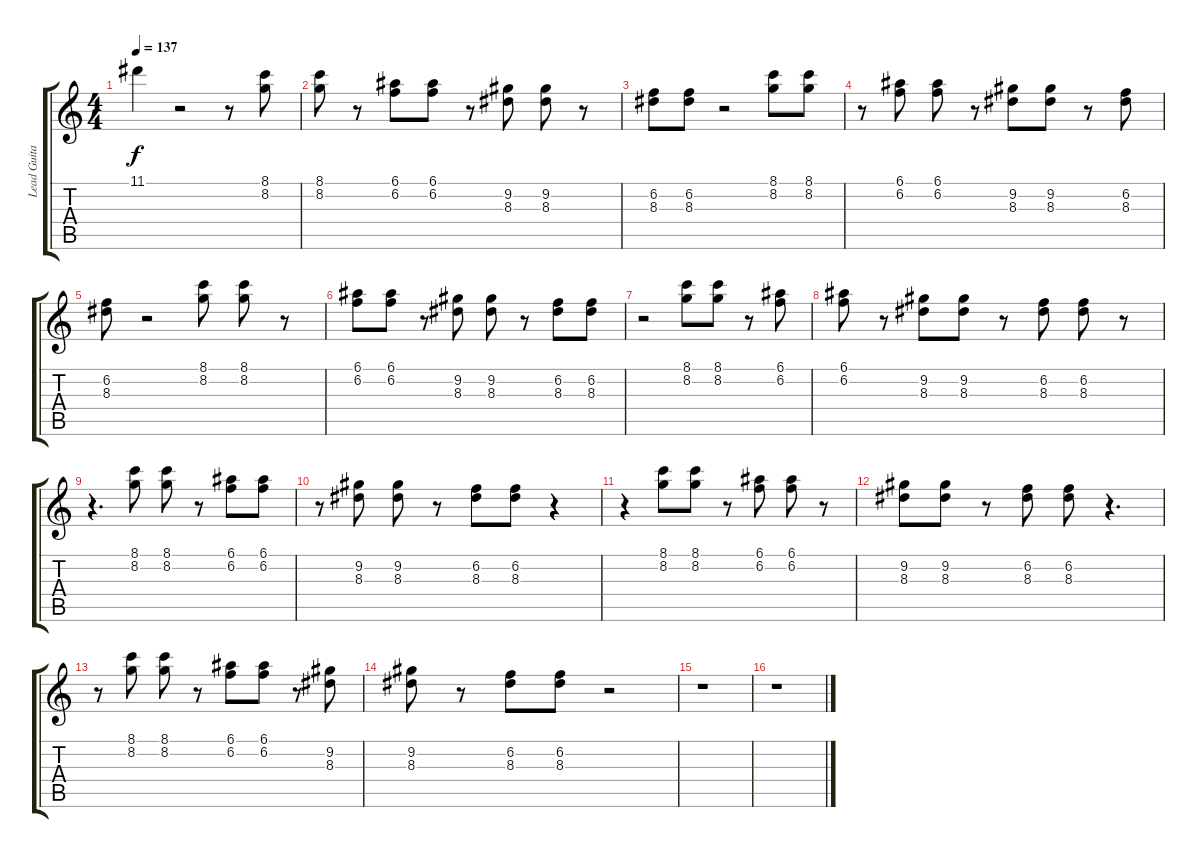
\track ("Lead Guitar" "Lead Guita") {instrument distortionguitar}
\staff {score tabs}
\tuning (E4 B3 G3 D3 A2 D2) {hide}
\ts (4 4)
\tempo 137
\clef g2
\ks c
11.1{t}.4{dy f} r.2 r.8 (8.1 8.2).8{volume 12} |
(8.1 8.2).8 r.8 (6.1 6.2).8 (6.1 6.2).8 r.8 (9.2 8.3).8 (9.2 8.3).8 r.8 |
(6.2 8.3).8 (6.2 8.3).8 r.2 (8.1 8.2).8 (8.1 8.2).8 |
r.8 (6.1 6.2).8 (6.1 6.2).8 r.8 (9.2 8.3).8 (9.2 8.3).8 r.8 (6.2 8.3).8 |
(6.2 8.3).8 r.2 (8.1 8.2).8 (8.1 8.2).8 r.8 |
(6.1 6.2).8 (6.1 6.2).8 r.8 (9.2 8.3).8 (9.2 8.3).8 r.8 (6.2 8.3).8 (6.2 8.3).8 |
r.2 (8.1 8.2).8 (8.1 8.2).8 r.8 (6.1 6.2).8 |
(6.1 6.2).8 r.8 (9.2 8.3).8 (9.2 8.3).8 r.8 (6.2 8.3).8 (6.2 8.3).8 r.8 |
r.4{d} (8.1 8.2).8 (8.1 8.2).8 r.8 (6.1 6.2).8 (6.1 6.2).8 |
r.8 (9.2 8.3).8 (9.2 8.3).8 r.8 (6.2 8.3).8 (6.2 8.3).8 r.4 |
r.4 (8.1 8.2).8 (8.1 8.2).8 r.8 (6.1 6.2).8 (6.1 6.2).8 r.8 |
(9.2 8.3).8 (9.2 8.3).8 r.8 (6.2 8.3).8 (6.2 8.3).8 r.4{d} |
r.8 (8.1 8.2).8 (8.1 8.2).8 r.8 (6.1 6.2).8 (6.1 6.2).8 r.8 (9.2 8.3).8 |
(9.2 8.3).8 r.8 (6.2 8.3).8 (6.2 8.3).8 r.2 |
r.1 |
r.1
